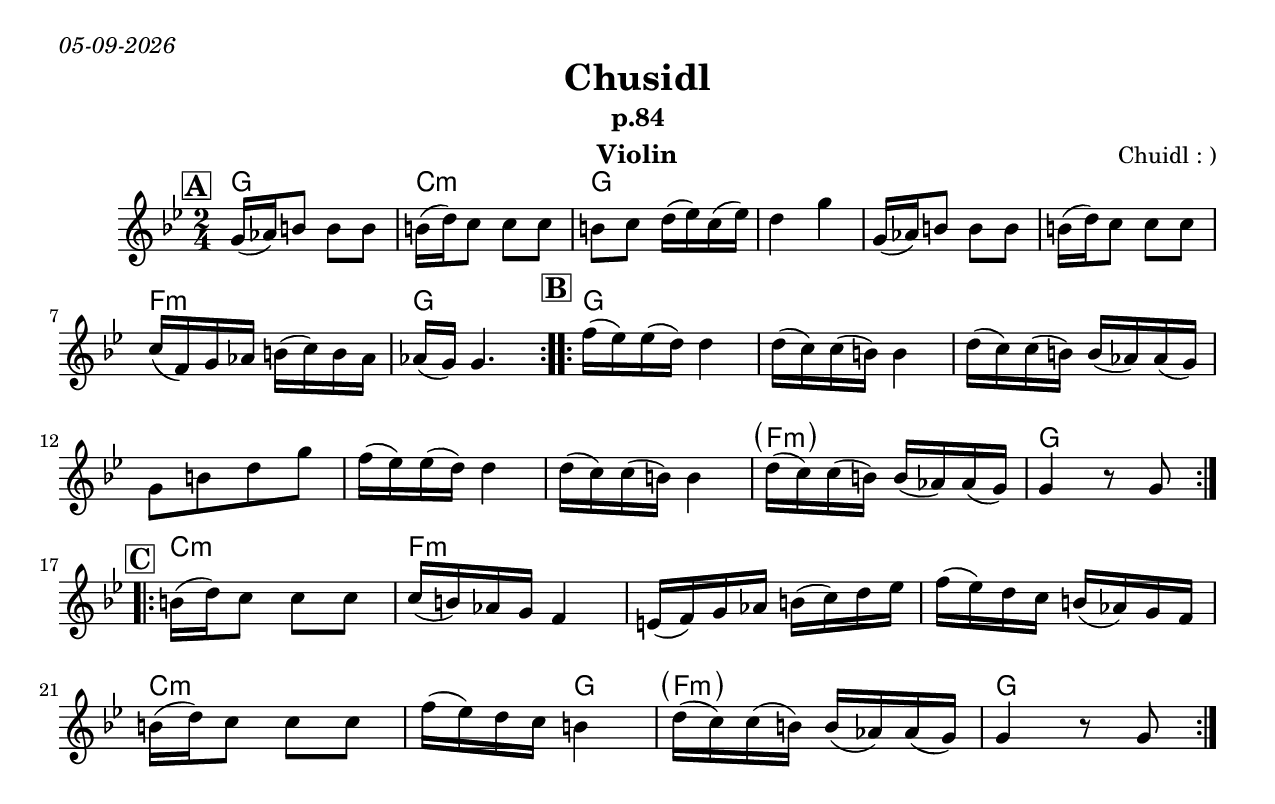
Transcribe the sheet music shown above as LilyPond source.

\version "2.24.0"
\include "english.ly"
%\pointAndClickOff
\paper{
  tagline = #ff
  print-all-headers = ##t
  #(set-paper-size "letter")
}
date = #(strftime "%d-%m-%Y" (localtime (current-time)))

\markup{ \italic{ \date }  }

%\markup{ Got something to say? }

global = {
  \clef treble
  \key g \minor
  \time 2/4
  \set Score.rehearsalMarkFormatter = #format-mark-box-alphabet
}

%#################################### Melody ########################
%melody =  \transpose c d \relative c' {  %transpose for clarinet
melody = \relative c'' {
  \global
  %\partial 16*3 a16 d f   %lead in notes

  \repeat volta 2{
   \mark \default
   g16(af) b8 b b
   b16 (d)c8 c c
   b8 c d16(ef) c(ef)
   d4 g

   g,16(af) b8 b b
   b16 (d)c8 c c
   c16(f,) g af b(c) b af
   af16(g) g4.
  }

 % \break
  \repeat volta 2{
   \mark \default
   f'16(ef) ef(d) d4
   d16(c) c(b) b4
   d16(c) c(b) b(af) af(g)
   g8 [b d g]

   f16(ef) ef(d) d4
   d16(c) c(b) b4
   d16(c) c(b) b(af) af(g)
   g4 r8 g
    \break
  }


  \repeat volta 2{
  \mark \default
  b16(d) c8 c c
  c16 (b) af g f4
  e16(f) g af  b(c) d ef %not marked?
  f16(ef) d c b(af) g f

  b16(d) c8 c c
  f16(ef) d c b4
  d16(c) c(b) b(af) af(g)
   g4 r8 g

  }
}
%################################# Lyrics #####################
%\addlyrics{ \set stanza = #"1. " }
%################################# Chords #######################
harmonies = \chordmode {
  g2
  c2:m
  g2*4
  f2:m
  g2
  %b
  g2*6
  \parenthesize f2:m
  g2
  %c
  c2:m
  f2*3:m
  c4*3:m
  g4
  \parenthesize f2:m
  g2


}

\score {
  % transpose score below
  %\transpose c d
  <<
    \new ChordNames {
      \set chordChanges = ##f
      \harmonies
    }
    \new Staff   \melody
  >>
  \header{
    title= "Chusidl"
    subtitle="p.84"
    composer= "Chuidl : )"
    instrument = "Violin"
    arranger= ""
  }
  \midi{\tempo 4 = 120}
  \layout{indent = 1.0\cm}
}
%{
% more verses:
\markup{}
\markup {
  \font-size #2
  \fill-line {
    \hspace #0.1 % distance from left margin
    \column {
      \line { "1."
	\column {
	  ""
	}
      }
      \hspace #0.2 % vertical distance between verses
      \line { "2."
	\column {
	 ""
	}
      }
    }
    \hspace #0.1  % horiz. distance between columns
    \column {
      \line { "3."
	\column {
	  ""
	}
      }
      \hspace #0.2 % distance between verses
      \line { "4."
	\column {
	 ""
	}
      }
    }
    \hspace #0.1 % distance to right margin
  }
}

%}
